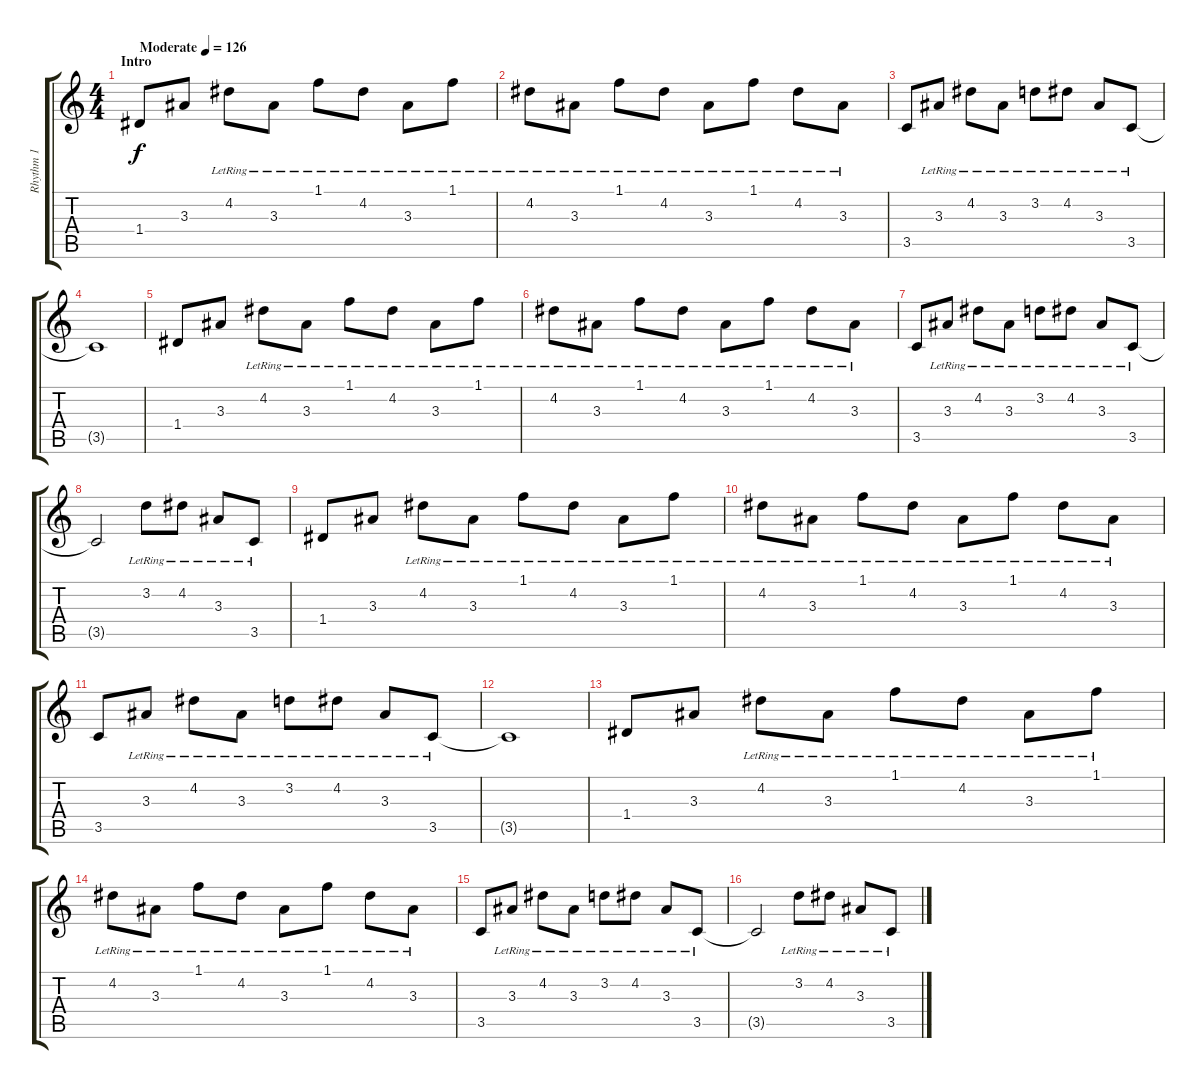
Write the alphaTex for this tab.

\track ("Rhythm 1" "Rhythm 1") {instrument electricguitarclean}
\staff {score tabs}
\tuning (E4 B3 G3 D3 A2 E2) {hide}
\ts (4 4)
\section ("" "Intro")
\tempo (126 "Moderate")
\clef g2
\ks c
1.4.8{dy f instrument electricguitarclean} 3.3.8 4.2{lr}.8 3.3{lr}.8 1.1{lr}.8 4.2{lr}.8 3.3{lr}.8 1.1{lr}.8 |
4.2{lr}.8 3.3{lr}.8 1.1{lr}.8 4.2{lr}.8 3.3{lr}.8 1.1{lr}.8 4.2{lr}.8 3.3{lr}.8 |
3.5.8 3.3{lr}.8 4.2{lr}.8 3.3{lr}.8 3.2{lr}.8 4.2{lr}.8 3.3{lr}.8 3.5{lr}.8 |
3.5{t}.1 |
1.4.8 3.3.8 4.2{lr}.8 3.3{lr}.8 1.1{lr}.8 4.2{lr}.8 3.3{lr}.8 1.1{lr}.8 |
4.2{lr}.8 3.3{lr}.8 1.1{lr}.8 4.2{lr}.8 3.3{lr}.8 1.1{lr}.8 4.2{lr}.8 3.3{lr}.8 |
3.5.8 3.3{lr}.8 4.2{lr}.8 3.3{lr}.8 3.2{lr}.8 4.2{lr}.8 3.3{lr}.8 3.5{lr}.8 |
3.5{t}.2 3.2{lr}.8 4.2{lr}.8 3.3{lr}.8 3.5{lr}.8 |
1.4.8 3.3.8 4.2{lr}.8 3.3{lr}.8 1.1{lr}.8 4.2{lr}.8 3.3{lr}.8 1.1{lr}.8 |
4.2{lr}.8 3.3{lr}.8 1.1{lr}.8 4.2{lr}.8 3.3{lr}.8 1.1{lr}.8 4.2{lr}.8 3.3{lr}.8 |
3.5.8 3.3{lr}.8 4.2{lr}.8 3.3{lr}.8 3.2{lr}.8 4.2{lr}.8 3.3{lr}.8 3.5{lr}.8 |
3.5{t}.1 |
1.4.8 3.3.8 4.2{lr}.8 3.3{lr}.8 1.1{lr}.8 4.2{lr}.8 3.3{lr}.8 1.1{lr}.8 |
4.2{lr}.8 3.3{lr}.8 1.1{lr}.8 4.2{lr}.8 3.3{lr}.8 1.1{lr}.8 4.2{lr}.8 3.3{lr}.8 |
3.5.8 3.3{lr}.8 4.2{lr}.8 3.3{lr}.8 3.2{lr}.8 4.2{lr}.8 3.3{lr}.8 3.5{lr}.8 |
3.5{t}.2 3.2{lr}.8 4.2{lr}.8 3.3{lr}.8 3.5{lr}.8
